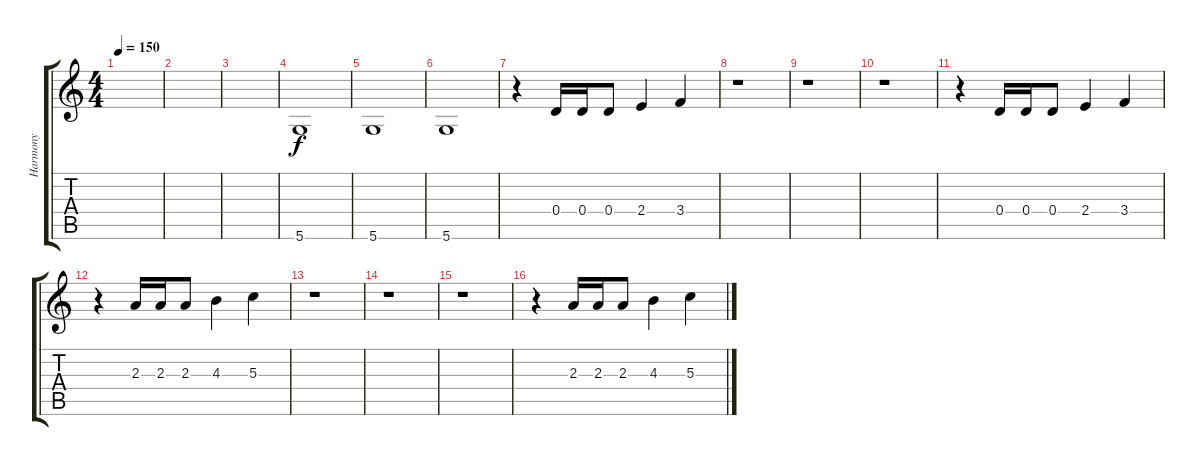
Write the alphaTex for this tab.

\track ("Harmony" "Harmony") {instrument electricguitarjazz}
\staff {score tabs}
\tuning (E4 B3 G3 D3 A2 D2) {hide}
\ts (4 4)
\tempo 150
\clef g2
\ks c
|
|
|
5.6.1 |
5.6.1 |
5.6.1 |
r.4 0.4.16 0.4.16 0.4.8 2.4.4 3.4.4 |
r.1 |
r.1 |
r.1 |
r.4 0.4.16 0.4.16 0.4.8 2.4.4 3.4.4 |
r.4 2.3.16 2.3.16 2.3.8 4.3.4 5.3.4 |
r.1 |
r.1 |
r.1 |
r.4 2.3.16 2.3.16 2.3.8 4.3.4 5.3.4
